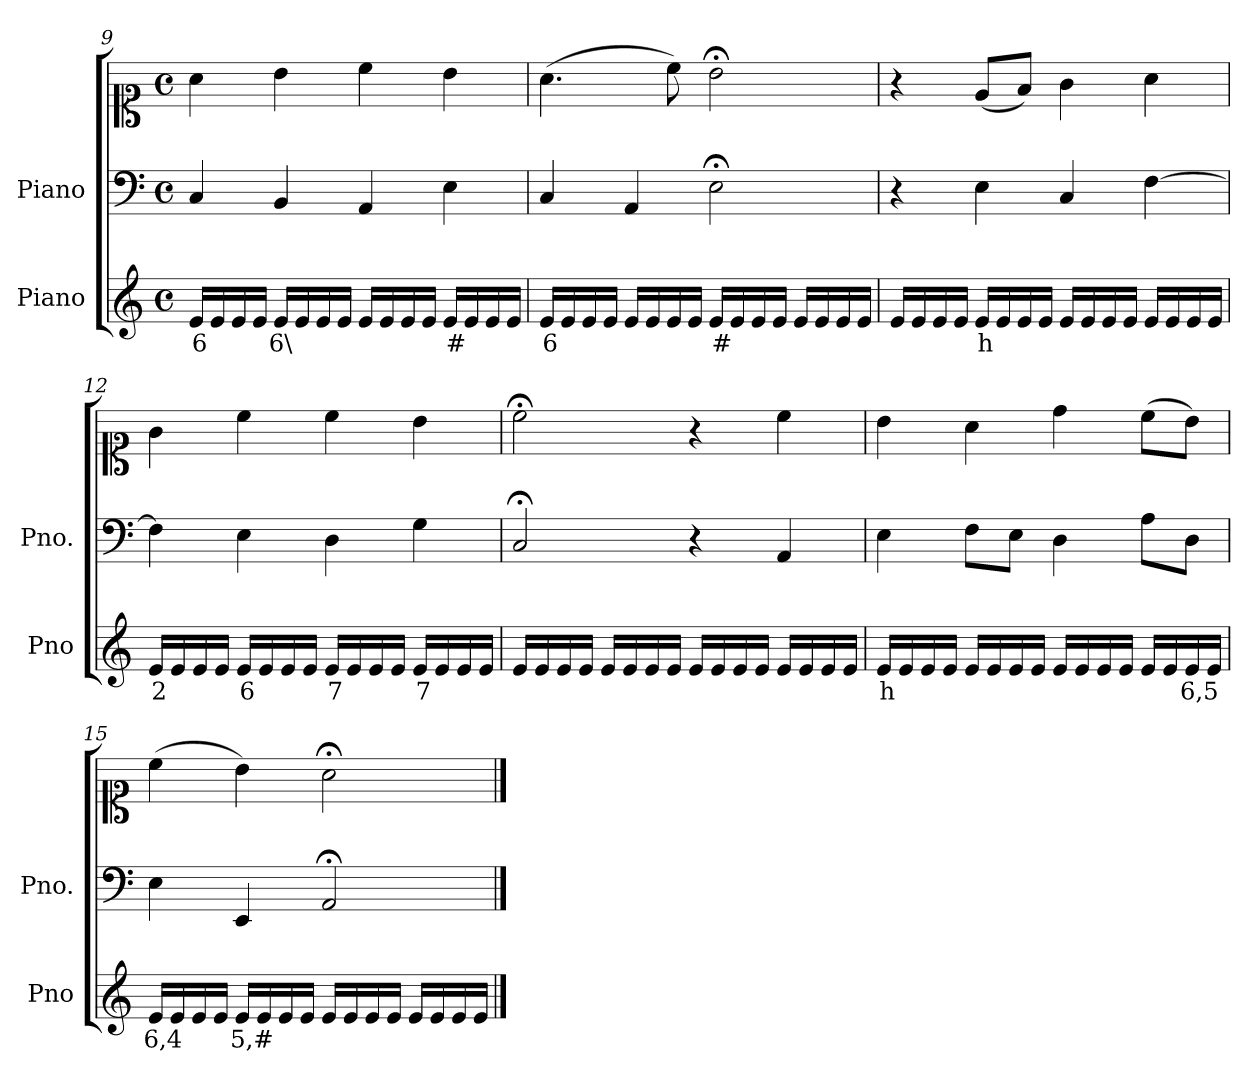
**kern	**text	**kern	**kern
*part2	*part2	*part1	*part1
*staff3	*staff3	*staff2	*staff1
*I"Piano	*	*I"Piano	*
*I'Pno	*	*I'Pno.	*
*clefG2	*	*clefF4	*clefC1
*k[]	*	*k[]	*k[]
*M4/4	*	*M4/4	*M4/4
*met(c)	*	*met(c)	*met(c)
=9	=9	=9	=9
!	!LO:LY:b	!	!
16e/LL	6	4C/	4a\
16e/	.	.	.
16e/	.	.	.
16e/JJ	.	.	.
!	!LO:LY:b	!	!
16e/LL	6\	4BB/	4b\
16e/	.	.	.
16e/	.	.	.
16e/JJ	.	.	.
16e/LL	.	4AA/	4cc\
16e/	.	.	.
16e/	.	.	.
16e/JJ	.	.	.
!	!LO:LY:b	!	!
16e/LL	#	4E\	4b\
16e/	.	.	.
16e/	.	.	.
16e/JJ	.	.	.
=10	=10	=10	=10
!	!LO:LY:b	!	!
16e/LL	6	4C/	(>4.a\
16e/	.	.	.
16e/	.	.	.
16e/JJ	.	.	.
16e/LL	.	4AA/	.
16e/	.	.	.
16e/	.	.	8cc\)
16e/JJ	.	.	.
!	!LO:LY:b	!	!
16e/LL	#	2E;<\	2b;<\
16e/	.	.	.
16e/	.	.	.
16e/JJ	.	.	.
16e/LL	.	.	.
16e/	.	.	.
16e/	.	.	.
16e/JJ	.	.	.
=11	=11	=11	=11
16e/LL	.	4r	4r
16e/	.	.	.
16e/	.	.	.
16e/JJ	.	.	.
!	!LO:LY:b	!	!
16e/LL	h	4E\	(<8e/L
16e/	.	.	.
16e/	.	.	8f/J)
16e/JJ	.	.	.
16e/LL	.	4C/	4g\
16e/	.	.	.
16e/	.	.	.
16e/JJ	.	.	.
16e/LL	.	[4F\	4a\
16e/	.	.	.
16e/	.	.	.
16e/JJ	.	.	.
=12	=12	=12	=12
!	!LO:LY:b	!	!
16e/LL	2	4F\]	4g\
16e/	.	.	.
16e/	.	.	.
16e/JJ	.	.	.
!	!LO:LY:b	!	!
16e/LL	6	4E\	4cc\
16e/	.	.	.
16e/	.	.	.
16e/JJ	.	.	.
!	!LO:LY:b	!	!
16e/LL	7	4D\	4cc\
16e/	.	.	.
16e/	.	.	.
16e/JJ	.	.	.
!	!LO:LY:b	!	!
16e/LL	7	4G\	4b\
16e/	.	.	.
16e/	.	.	.
16e/JJ	.	.	.
=13	=13	=13	=13
16e/LL	.	2C;</	2cc;<\
16e/	.	.	.
16e/	.	.	.
16e/JJ	.	.	.
16e/LL	.	.	.
16e/	.	.	.
16e/	.	.	.
16e/JJ	.	.	.
16e/LL	.	4r	4r
16e/	.	.	.
16e/	.	.	.
16e/JJ	.	.	.
16e/LL	.	4AA/	4cc\
16e/	.	.	.
16e/	.	.	.
16e/JJ	.	.	.
=14	=14	=14	=14
!	!LO:LY:b	!	!
16e/LL	h	4E\	4b\
16e/	.	.	.
16e/	.	.	.
16e/JJ	.	.	.
16e/LL	.	8F\L	4a\
16e/	.	.	.
!	!LO:LY:b	!	!
16e/	_	8E\J	.
16e/JJ	.	.	.
16e/LL	.	4D\	4dd\
16e/	.	.	.
16e/	.	.	.
16e/JJ	.	.	.
16e/LL	.	8A\L	(>8cc\L
16e/	.	.	.
!	!LO:LY:b	!	!
16e/	6,5	8D\J	8b\J)
16e/JJ	.	.	.
=15	=15	=15	=15
!	!LO:LY:b	!	!
16e/LL	6,4	4E\	(>4cc\
16e/	.	.	.
16e/	.	.	.
16e/JJ	.	.	.
!	!LO:LY:b	!	!
16e/LL	5,#	4EE/	4b\)
16e/	.	.	.
16e/	.	.	.
16e/JJ	.	.	.
16e/LL	.	2AA;</	2a;<\
16e/	.	.	.
16e/	.	.	.
16e/JJ	.	.	.
16e/LL	.	.	.
16e/	.	.	.
16e/	.	.	.
16e/JJ	.	.	.
==	==	==	==
*-	*-	*-	*-
